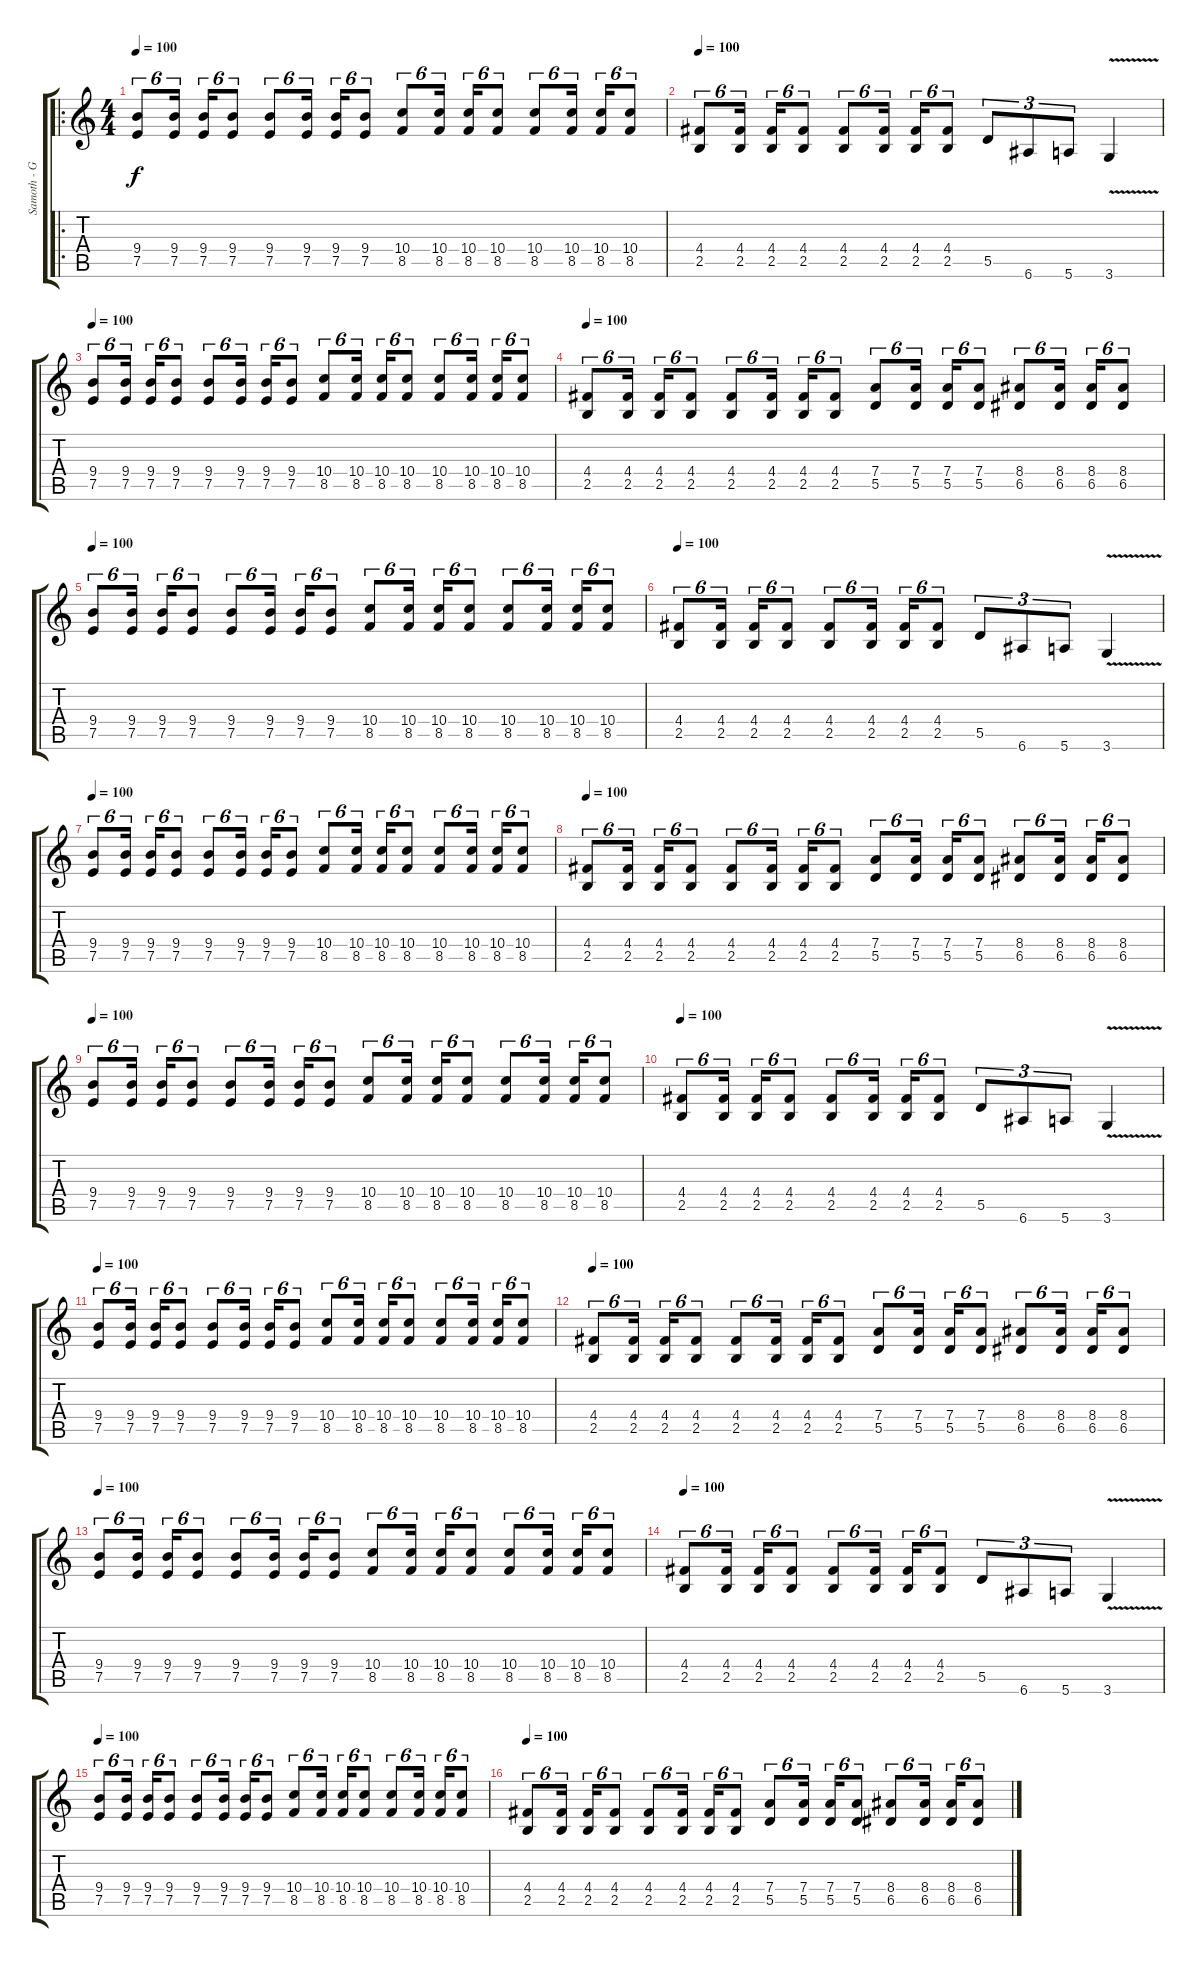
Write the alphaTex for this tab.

\track ("Samoth - Guitar" "Samoth - G") {instrument distortionguitar}
\staff {score tabs}
\tuning (E4 B3 G3 D3 A2 E2) {hide}
\ro
\ts (4 4)
\tempo 100
\clef g2
\ks c
(9.4 7.5).8{tu (6 4) dy f instrument distortionguitar} (9.4 7.5).16{tu (6 4)} (9.4 7.5).16{tu (6 4)} (9.4 7.5).8{tu (6 4)} (9.4 7.5).8{tu (6 4)} (9.4 7.5).16{tu (6 4)} (9.4 7.5).16{tu (6 4)} (9.4 7.5).8{tu (6 4)} (10.4 8.5).8{tu (6 4)} (10.4 8.5).16{tu (6 4)} (10.4 8.5).16{tu (6 4)} (10.4 8.5).8{tu (6 4)} (10.4 8.5).8{tu (6 4)} (10.4 8.5).16{tu (6 4)} (10.4 8.5).16{tu (6 4)} (10.4 8.5).8{tu (6 4)} |
\tempo 100
(4.4 2.5).8{tu (6 4)} (4.4 2.5).16{tu (6 4)} (4.4 2.5).16{tu (6 4)} (4.4 2.5).8{tu (6 4)} (4.4 2.5).8{tu (6 4)} (4.4 2.5).16{tu (6 4)} (4.4 2.5).16{tu (6 4)} (4.4 2.5).8{tu (6 4)} 5.5.8{tu (3 2)} 6.6.8{tu (3 2)} 5.6.8{tu (3 2)} 3.6{v}.4 |
\tempo 100
(9.4 7.5).8{tu (6 4)} (9.4 7.5).16{tu (6 4)} (9.4 7.5).16{tu (6 4)} (9.4 7.5).8{tu (6 4)} (9.4 7.5).8{tu (6 4)} (9.4 7.5).16{tu (6 4)} (9.4 7.5).16{tu (6 4)} (9.4 7.5).8{tu (6 4)} (10.4 8.5).8{tu (6 4)} (10.4 8.5).16{tu (6 4)} (10.4 8.5).16{tu (6 4)} (10.4 8.5).8{tu (6 4)} (10.4 8.5).8{tu (6 4)} (10.4 8.5).16{tu (6 4)} (10.4 8.5).16{tu (6 4)} (10.4 8.5).8{tu (6 4)} |
\tempo 100
(4.4 2.5).8{tu (6 4)} (4.4 2.5).16{tu (6 4)} (4.4 2.5).16{tu (6 4)} (4.4 2.5).8{tu (6 4)} (4.4 2.5).8{tu (6 4)} (4.4 2.5).16{tu (6 4)} (4.4 2.5).16{tu (6 4)} (4.4 2.5).8{tu (6 4)} (7.4 5.5).8{tu (6 4)} (7.4 5.5).16{tu (6 4)} (7.4 5.5).16{tu (6 4)} (7.4 5.5).8{tu (6 4)} (8.4 6.5).8{tu (6 4)} (8.4 6.5).16{tu (6 4)} (8.4 6.5).16{tu (6 4)} (8.4 6.5).8{tu (6 4)} |
\tempo 100
(9.4 7.5).8{tu (6 4)} (9.4 7.5).16{tu (6 4)} (9.4 7.5).16{tu (6 4)} (9.4 7.5).8{tu (6 4)} (9.4 7.5).8{tu (6 4)} (9.4 7.5).16{tu (6 4)} (9.4 7.5).16{tu (6 4)} (9.4 7.5).8{tu (6 4)} (10.4 8.5).8{tu (6 4)} (10.4 8.5).16{tu (6 4)} (10.4 8.5).16{tu (6 4)} (10.4 8.5).8{tu (6 4)} (10.4 8.5).8{tu (6 4)} (10.4 8.5).16{tu (6 4)} (10.4 8.5).16{tu (6 4)} (10.4 8.5).8{tu (6 4)} |
\tempo 100
(4.4 2.5).8{tu (6 4)} (4.4 2.5).16{tu (6 4)} (4.4 2.5).16{tu (6 4)} (4.4 2.5).8{tu (6 4)} (4.4 2.5).8{tu (6 4)} (4.4 2.5).16{tu (6 4)} (4.4 2.5).16{tu (6 4)} (4.4 2.5).8{tu (6 4)} 5.5.8{tu (3 2)} 6.6.8{tu (3 2)} 5.6.8{tu (3 2)} 3.6{v}.4 |
\tempo 100
(9.4 7.5).8{tu (6 4)} (9.4 7.5).16{tu (6 4)} (9.4 7.5).16{tu (6 4)} (9.4 7.5).8{tu (6 4)} (9.4 7.5).8{tu (6 4)} (9.4 7.5).16{tu (6 4)} (9.4 7.5).16{tu (6 4)} (9.4 7.5).8{tu (6 4)} (10.4 8.5).8{tu (6 4)} (10.4 8.5).16{tu (6 4)} (10.4 8.5).16{tu (6 4)} (10.4 8.5).8{tu (6 4)} (10.4 8.5).8{tu (6 4)} (10.4 8.5).16{tu (6 4)} (10.4 8.5).16{tu (6 4)} (10.4 8.5).8{tu (6 4)} |
\tempo 100
(4.4 2.5).8{tu (6 4)} (4.4 2.5).16{tu (6 4)} (4.4 2.5).16{tu (6 4)} (4.4 2.5).8{tu (6 4)} (4.4 2.5).8{tu (6 4)} (4.4 2.5).16{tu (6 4)} (4.4 2.5).16{tu (6 4)} (4.4 2.5).8{tu (6 4)} (7.4 5.5).8{tu (6 4)} (7.4 5.5).16{tu (6 4)} (7.4 5.5).16{tu (6 4)} (7.4 5.5).8{tu (6 4)} (8.4 6.5).8{tu (6 4)} (8.4 6.5).16{tu (6 4)} (8.4 6.5).16{tu (6 4)} (8.4 6.5).8{tu (6 4)} |
\tempo 100
(9.4 7.5).8{tu (6 4)} (9.4 7.5).16{tu (6 4)} (9.4 7.5).16{tu (6 4)} (9.4 7.5).8{tu (6 4)} (9.4 7.5).8{tu (6 4)} (9.4 7.5).16{tu (6 4)} (9.4 7.5).16{tu (6 4)} (9.4 7.5).8{tu (6 4)} (10.4 8.5).8{tu (6 4)} (10.4 8.5).16{tu (6 4)} (10.4 8.5).16{tu (6 4)} (10.4 8.5).8{tu (6 4)} (10.4 8.5).8{tu (6 4)} (10.4 8.5).16{tu (6 4)} (10.4 8.5).16{tu (6 4)} (10.4 8.5).8{tu (6 4)} |
\tempo 100
(4.4 2.5).8{tu (6 4)} (4.4 2.5).16{tu (6 4)} (4.4 2.5).16{tu (6 4)} (4.4 2.5).8{tu (6 4)} (4.4 2.5).8{tu (6 4)} (4.4 2.5).16{tu (6 4)} (4.4 2.5).16{tu (6 4)} (4.4 2.5).8{tu (6 4)} 5.5.8{tu (3 2)} 6.6.8{tu (3 2)} 5.6.8{tu (3 2)} 3.6{v}.4 |
\tempo 100
(9.4 7.5).8{tu (6 4)} (9.4 7.5).16{tu (6 4)} (9.4 7.5).16{tu (6 4)} (9.4 7.5).8{tu (6 4)} (9.4 7.5).8{tu (6 4)} (9.4 7.5).16{tu (6 4)} (9.4 7.5).16{tu (6 4)} (9.4 7.5).8{tu (6 4)} (10.4 8.5).8{tu (6 4)} (10.4 8.5).16{tu (6 4)} (10.4 8.5).16{tu (6 4)} (10.4 8.5).8{tu (6 4)} (10.4 8.5).8{tu (6 4)} (10.4 8.5).16{tu (6 4)} (10.4 8.5).16{tu (6 4)} (10.4 8.5).8{tu (6 4)} |
\tempo 100
(4.4 2.5).8{tu (6 4)} (4.4 2.5).16{tu (6 4)} (4.4 2.5).16{tu (6 4)} (4.4 2.5).8{tu (6 4)} (4.4 2.5).8{tu (6 4)} (4.4 2.5).16{tu (6 4)} (4.4 2.5).16{tu (6 4)} (4.4 2.5).8{tu (6 4)} (7.4 5.5).8{tu (6 4)} (7.4 5.5).16{tu (6 4)} (7.4 5.5).16{tu (6 4)} (7.4 5.5).8{tu (6 4)} (8.4 6.5).8{tu (6 4)} (8.4 6.5).16{tu (6 4)} (8.4 6.5).16{tu (6 4)} (8.4 6.5).8{tu (6 4)} |
\tempo 100
(9.4 7.5).8{tu (6 4)} (9.4 7.5).16{tu (6 4)} (9.4 7.5).16{tu (6 4)} (9.4 7.5).8{tu (6 4)} (9.4 7.5).8{tu (6 4)} (9.4 7.5).16{tu (6 4)} (9.4 7.5).16{tu (6 4)} (9.4 7.5).8{tu (6 4)} (10.4 8.5).8{tu (6 4)} (10.4 8.5).16{tu (6 4)} (10.4 8.5).16{tu (6 4)} (10.4 8.5).8{tu (6 4)} (10.4 8.5).8{tu (6 4)} (10.4 8.5).16{tu (6 4)} (10.4 8.5).16{tu (6 4)} (10.4 8.5).8{tu (6 4)} |
\tempo 100
(4.4 2.5).8{tu (6 4)} (4.4 2.5).16{tu (6 4)} (4.4 2.5).16{tu (6 4)} (4.4 2.5).8{tu (6 4)} (4.4 2.5).8{tu (6 4)} (4.4 2.5).16{tu (6 4)} (4.4 2.5).16{tu (6 4)} (4.4 2.5).8{tu (6 4)} 5.5.8{tu (3 2)} 6.6.8{tu (3 2)} 5.6.8{tu (3 2)} 3.6{v}.4 |
\tempo 100
(9.4 7.5).8{tu (6 4)} (9.4 7.5).16{tu (6 4)} (9.4 7.5).16{tu (6 4)} (9.4 7.5).8{tu (6 4)} (9.4 7.5).8{tu (6 4)} (9.4 7.5).16{tu (6 4)} (9.4 7.5).16{tu (6 4)} (9.4 7.5).8{tu (6 4)} (10.4 8.5).8{tu (6 4)} (10.4 8.5).16{tu (6 4)} (10.4 8.5).16{tu (6 4)} (10.4 8.5).8{tu (6 4)} (10.4 8.5).8{tu (6 4)} (10.4 8.5).16{tu (6 4)} (10.4 8.5).16{tu (6 4)} (10.4 8.5).8{tu (6 4)} |
\tempo 100
(4.4 2.5).8{tu (6 4)} (4.4 2.5).16{tu (6 4)} (4.4 2.5).16{tu (6 4)} (4.4 2.5).8{tu (6 4)} (4.4 2.5).8{tu (6 4)} (4.4 2.5).16{tu (6 4)} (4.4 2.5).16{tu (6 4)} (4.4 2.5).8{tu (6 4)} (7.4 5.5).8{tu (6 4)} (7.4 5.5).16{tu (6 4)} (7.4 5.5).16{tu (6 4)} (7.4 5.5).8{tu (6 4)} (8.4 6.5).8{tu (6 4)} (8.4 6.5).16{tu (6 4)} (8.4 6.5).16{tu (6 4)} (8.4 6.5).8{tu (6 4)}
